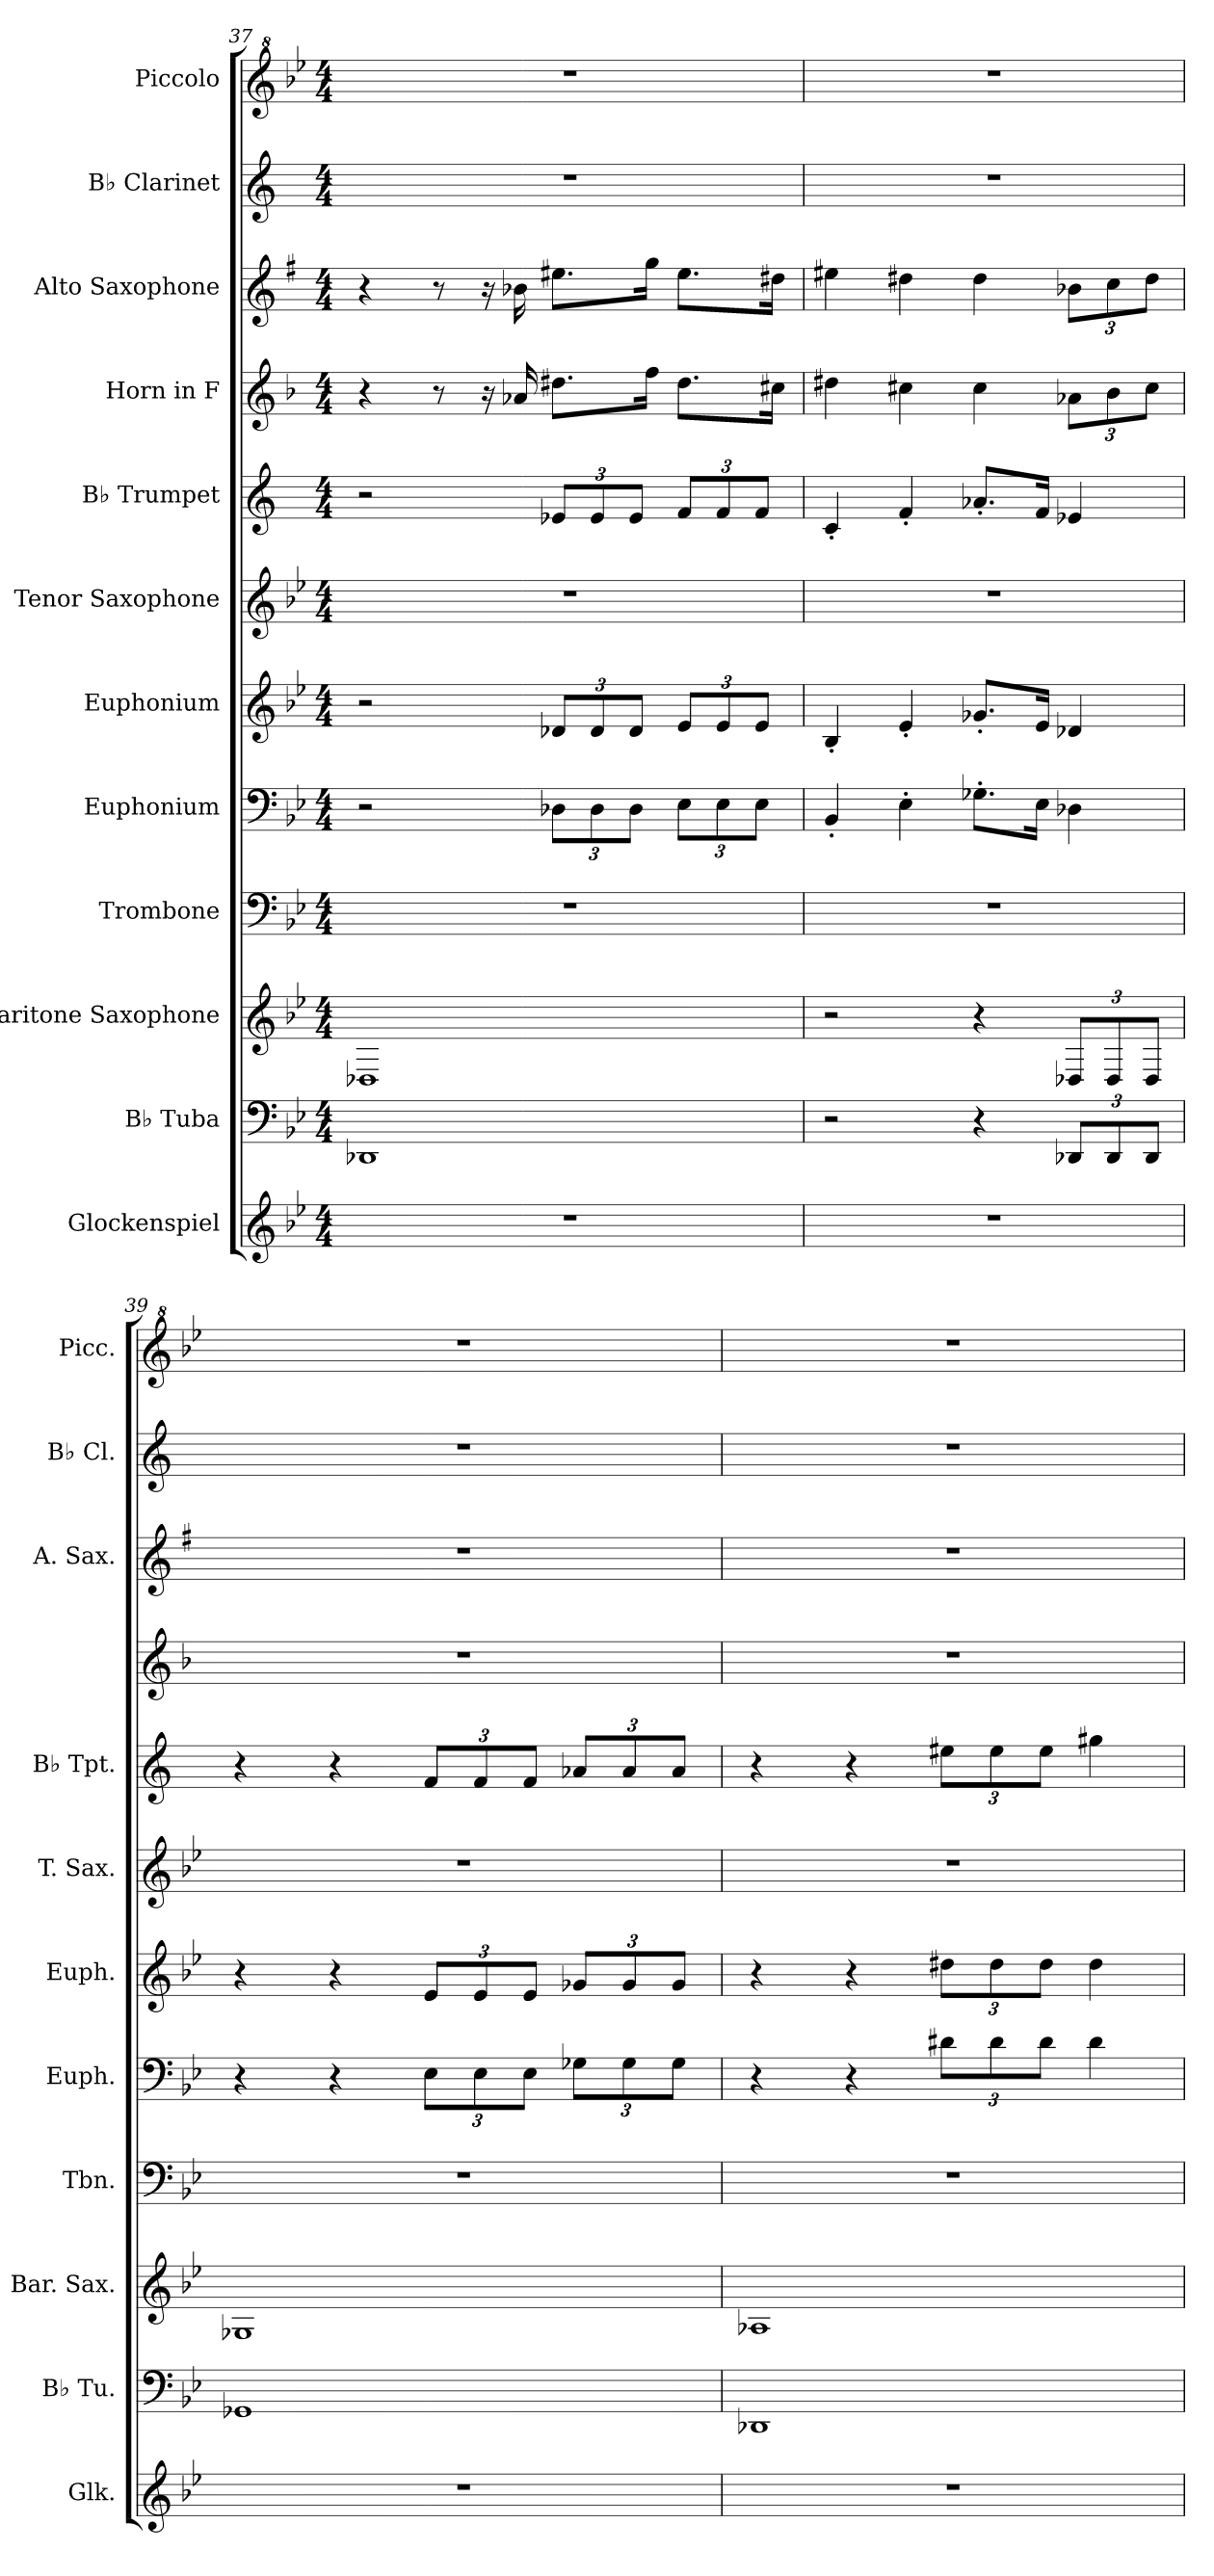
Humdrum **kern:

**kern	**kern	**kern	**kern	**kern	**kern	**kern	**kern	**kern	**kern	**kern	**kern
*part12	*part11	*part10	*part9	*part8	*part7	*part6	*part5	*part4	*part3	*part2	*part1
*staff12	*staff11	*staff10	*staff9	*staff8	*staff7	*staff6	*staff5	*staff4	*staff3	*staff2	*staff1
*I"Glockenspiel	*I"B♭ Tuba	*I"Baritone Saxophone	*I"Trombone	*I"Euphonium	*I"Euphonium	*I"Tenor Saxophone	*I"B♭ Trumpet	*I"Horn in F	*I"Alto Saxophone	*I"B♭ Clarinet	*I"Piccolo
*I'Glk.	*I'B♭ Tu.	*I'Bar. Sax.	*I'Tbn.	*I'Euph.	*I'Euph.	*I'T. Sax.	*I'B♭ Tpt.	*	*I'A. Sax.	*I'B♭ Cl.	*I'Picc.
!!LO:PB:g=z
*clefG2	*clefF4	*clefG2	*clefF4	*clefF4	*clefG2	*clefG2	*clefG2	*clefG2	*clefG2	*clefG2	*clefG^2
*ITrd-14c-24	*	*ITrd12c21	*	*	*ITrd8c14	*ITrd8c14	*ITrd1c2	*ITrd4c7	*ITrd5c9	*ITrd1c2	*ITrd-7c-12
*k[b-e-]	*k[b-e-]	*k[b-e-]	*k[b-e-]	*k[b-e-]	*k[b-e-]	*k[b-e-]	*k[b-e-]	*k[b-e-]	*k[b-e-]	*k[b-e-]	*k[b-e-]
*M4/4	*M4/4	*M4/4	*M4/4	*M4/4	*M4/4	*M4/4	*M4/4	*M4/4	*M4/4	*M4/4	*M4/4
=37	=37	=37	=37	=37	=37	=37	=37	=37	=37	=37	=37
1r	1DD-X	1DD-X	1r	2r	2r	1r	2r	4r	4r	1r	1r
.	.	.	.	.	.	.	.	8r	8r	.	.
.	.	.	.	.	.	.	.	16r	16r	.	.
.	.	.	.	.	.	.	.	16d-X/	16d-X\	.	.
*	*	*	*	*Xbrackettup	*Xbrackettup	*	*Xbrackettup	*	*	*	*
.	.	.	.	12D-X\L	12D-X/L	.	12d-X/L	8.g#X\L	8.g#X\L	.	.
.	.	.	.	12D-\	12D-/	.	12d-/	.	.	.	.
.	.	.	.	12D-\J	12D-/J	.	12d-/J	.	.	.	.
.	.	.	.	.	.	.	.	16b-\Jk	16b-\Jk	.	.
.	.	.	.	12E-\L	12E-/L	.	12e-/L	8.g#\L	8.g#\L	.	.
.	.	.	.	12E-\	12E-/	.	12e-/	.	.	.	.
.	.	.	.	12E-\J	12E-/J	.	12e-/J	.	.	.	.
.	.	.	.	.	.	.	.	16f#X\Jk	16f#X\Jk	.	.
=38	=38	=38	=38	=38	=38	=38	=38	=38	=38	=38	=38
1r	2r	2r	1r	4BB-'/	4BB-'/	1r	4B-'/	4g#X\	4g#X\	1r	1r
.	.	.	.	4E-'\	4E-'/	.	4e-'/	4f#X\	4f#X\	.	.
.	4r	4r	.	8.G-X'\L	8.G-X'/L	.	8.g-X'/L	4f#\	4f#\	.	.
.	.	.	.	16E-\Jk	16E-/Jk	.	16e-/Jk	.	.	.	.
*	*Xbrackettup	*Xbrackettup	*	*	*	*	*	*Xbrackettup	*Xbrackettup	*	*
.	12DD-X/L	12DD-X/L	.	4D-X\	4D-X/	.	4d-X/	12d-X\L	12d-X\L	.	.
.	12DD-/	12DD-/	.	.	.	.	.	12e-\	12e-\	.	.
.	12DD-/J	12DD-/J	.	.	.	.	.	12f#\J	12f#\J	.	.
=39	=39	=39	=39	=39	=39	=39	=39	=39	=39	=39	=39
1r	1GG-X	1GG-X	1r	4r	4r	1r	4r	1r	1r	1r	1r
.	.	.	.	4r	4r	.	4r	.	.	.	.
.	.	.	.	12E-\L	12E-/L	.	12e-/L	.	.	.	.
.	.	.	.	12E-\	12E-/	.	12e-/	.	.	.	.
.	.	.	.	12E-\J	12E-/J	.	12e-/J	.	.	.	.
.	.	.	.	12G-X\L	12G-X/L	.	12g-X/L	.	.	.	.
.	.	.	.	12G-\	12G-/	.	12g-/	.	.	.	.
.	.	.	.	12G-\J	12G-/J	.	12g-/J	.	.	.	.
=40	=40	=40	=40	=40	=40	=40	=40	=40	=40	=40	=40
1r	1DD-X	1AA-X	1r	4r	4r	1r	4r	1r	1r	1r	1r
.	.	.	.	4r	4r	.	4r	.	.	.	.
.	.	.	.	12d#X\L	12d#X\L	.	12dd#X\L	.	.	.	.
.	.	.	.	12d#\	12d#\	.	12dd#\	.	.	.	.
.	.	.	.	12d#\J	12d#\J	.	12dd#\J	.	.	.	.
.	.	.	.	4d#\	4d#\	.	4ff#X\	.	.	.	.
=	=	=	=	=	=	=	=	=	=	=	=
*-	*-	*-	*-	*-	*-	*-	*-	*-	*-	*-	*-
